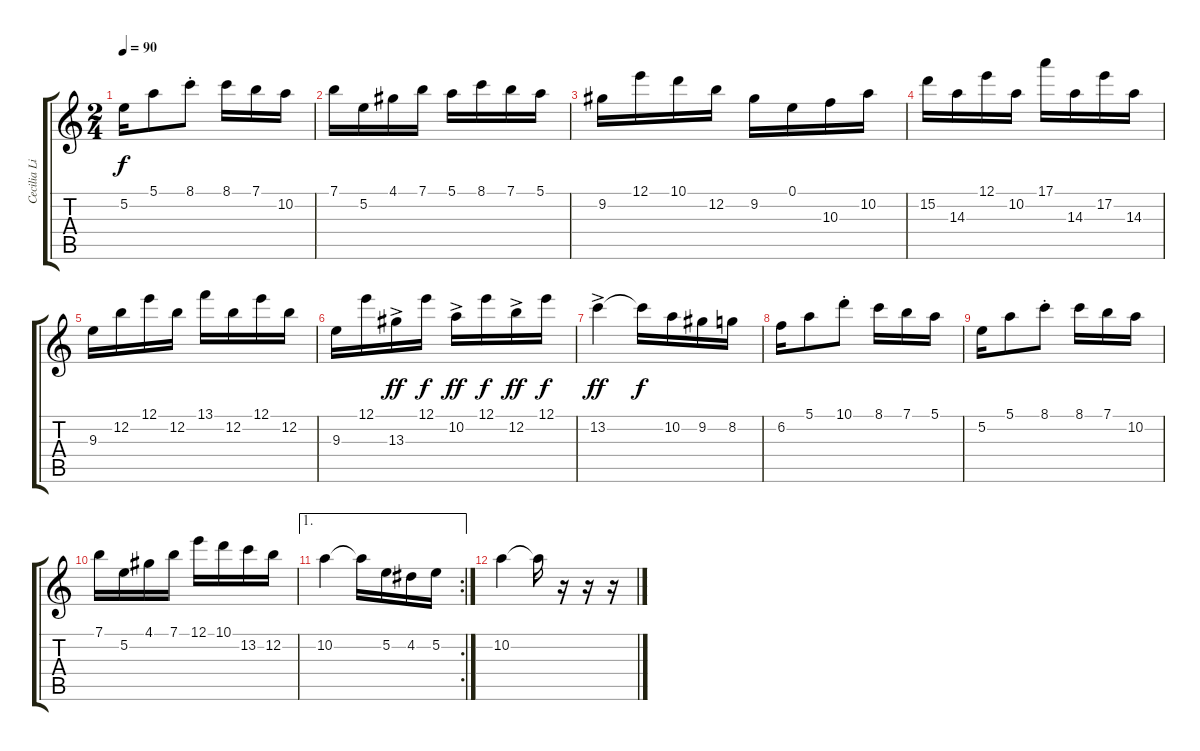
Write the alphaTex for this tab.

\track ("Cecilia Lima" "Cecilia Li") {instrument acousticguitarnylon}
\staff {score tabs}
\tuning (E4 B3 G3 D3 A2 E2) {hide}
\ts (2 4)
\tempo 90
\clef g2
\ks c
5.2.16{dy f} 5.1.8 8.1{st}.8 8.1.16 7.1.16 10.2.16 |
7.1.16 5.2.16 4.1.16 7.1.16 5.1.16 8.1.16 7.1.16 5.1.16 |
9.2.16 12.1.16 10.1.16 12.2.16 9.2.16 0.1.16 10.3.16 10.2.16 |
15.2.16 14.3.16 12.1.16 10.2.16 17.1.16 14.3.16 17.2.16 14.3.16 |
9.3.16 12.2.16 12.1.16 12.2.16 13.1.16 12.2.16 12.1.16 12.2.16 |
9.3.16 12.1.16 13.3{ac}.16{dy ff} 12.1.16{dy f} 10.2{ac}.16{dy ff} 12.1.16{dy f} 12.2{ac}.16{dy ff} 12.1.16{dy f} |
13.2{ac}.4{dy ff} 13.2{t}.16{dy f} 10.2.16 9.2.16 8.2.16 |
6.2.16 5.1.8 10.1{st}.8 8.1.16 7.1.16 5.1.16 |
5.2.16 5.1.8 8.1{st}.8 8.1.16 7.1.16 10.2.16 |
7.1.16 5.2.16 4.1.16 7.1.16 12.1.16 10.1.16 13.2.16 12.2.16 |
\ae 1
\rc 2
10.2.4 10.2{t}.16 5.2.16 4.2.16 5.2.16 |
10.2.4 10.2{t}.16 r.16 r.16 r.16
